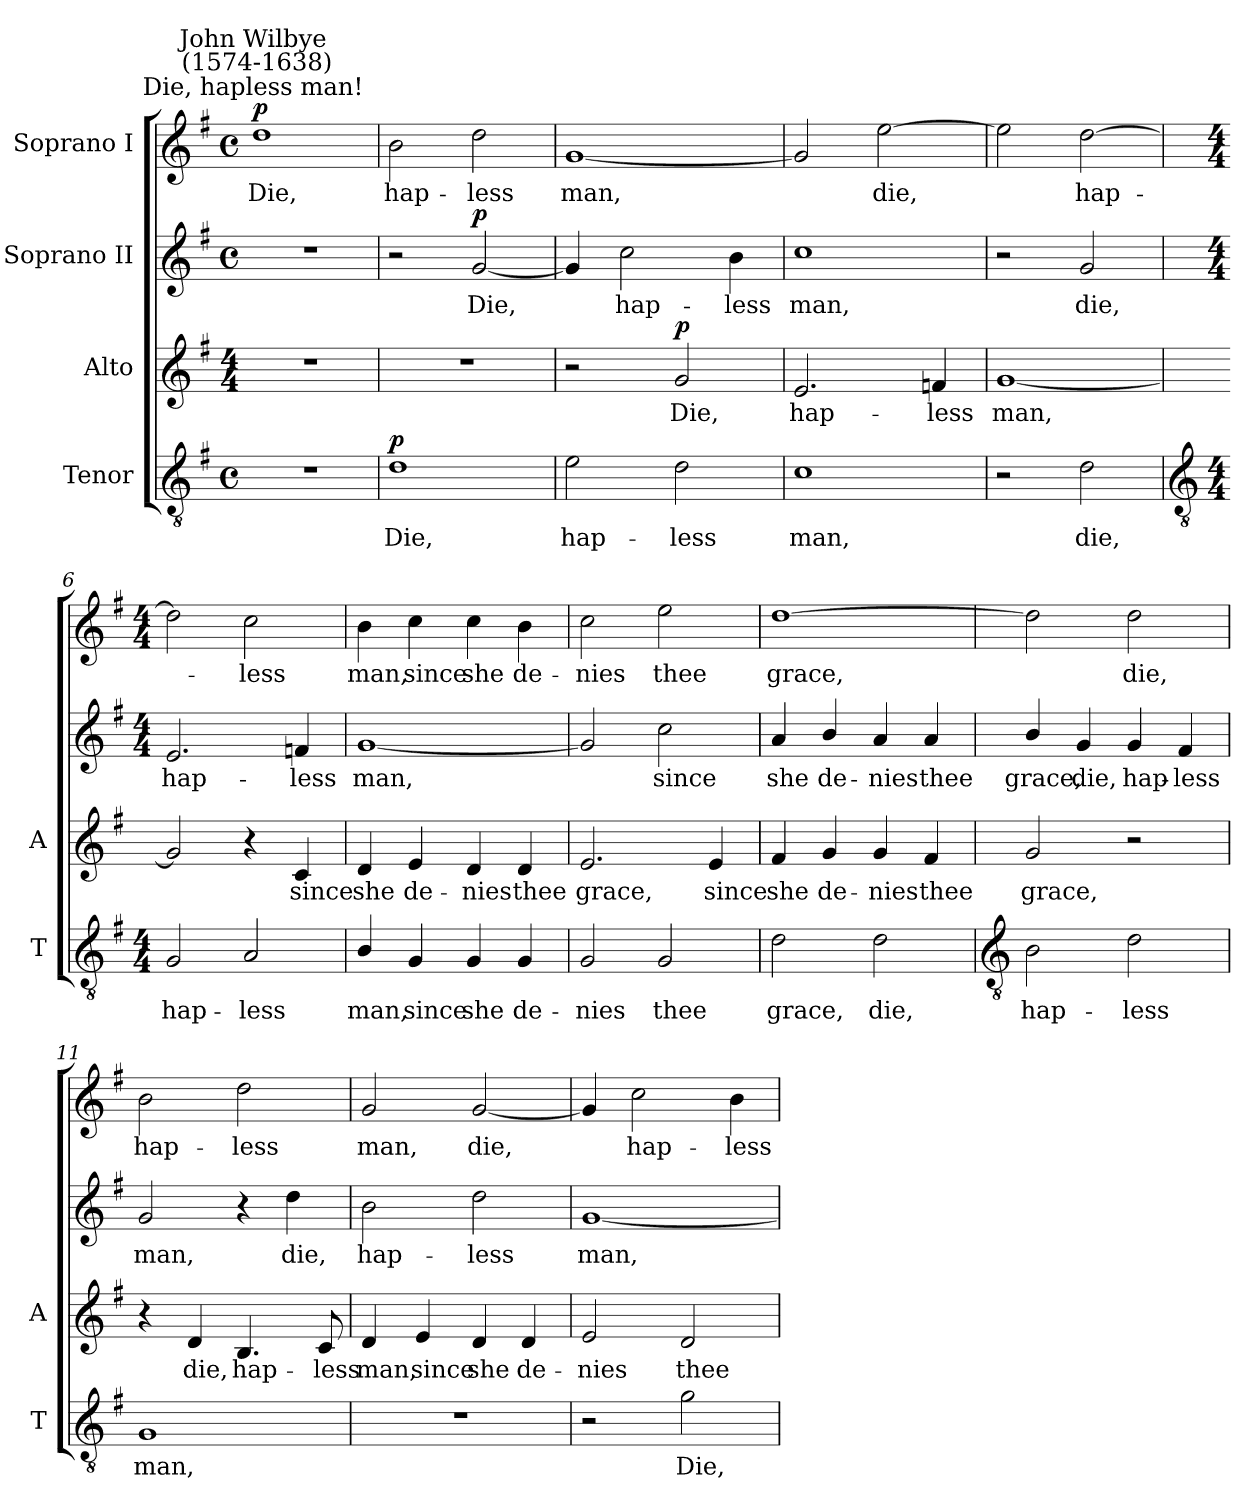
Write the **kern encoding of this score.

**kern	**text	**dynam	**kern	**text	**dynam	**kern	**text	**dynam	**kern	**text	**dynam
*part4	*part4	*part4	*part3	*part3	*part3	*part2	*part2	*part2	*part1	*part1	*part1
*staff4	*staff4	*staff4	*staff3	*staff3	*staff3	*staff2	*staff2	*staff2	*staff1	*staff1	*staff1
*I"Tenor	*	*	*I"Alto	*	*	*I"Soprano II	*	*	*I"Soprano I	*	*
*I'T	*	*	*I'A	*	*	*	*	*	*	*	*
*clefGv2	*	*	*clefG2	*	*	*clefG2	*	*	*clefG2	*	*
*k[f#]	*	*	*k[f#]	*	*	*k[f#]	*	*	*k[f#]	*	*
*G:	*	*	*G:	*	*	*G:	*	*	*G:	*	*
*M4/4	*	*	*M4/4	*	*	*M4/4	*	*	*M4/4	*	*
*met(c)	*	*	*	*	*	*met(c)	*	*	*met(c)	*	*
=1	=1	=1	=1	=1	=1	=1	=1	=1	=1	=1	=1
!	!	!	!	!	!	!	!	!	!LO:TX:a:cj:t=Die, hapless man!	!	!
!	!	!	!	!	!	!	!	!	!LO:TX:a:cj:t=John Wilbye\n (1574-1638)	!	!
!	!	!	!	!	!	!	!	!	!	!LO:LY:b	!LO:DY:b
1r	.	.	1r	.	.	1r	.	.	1dd	Die,	p
=2	=2	=2	=2	=2	=2	=2	=2	=2	=2	=2	=2
!	!LO:LY:b	!LO:DY:b	!	!	!	!	!	!	!	!LO:LY:b	!
1d	Die,	p	1r	.	.	2r	.	.	2b	hap-	.
!	!	!	!	!	!	!	!LO:LY:b	!LO:DY:b	!	!LO:LY:b	!
.	.	.	.	.	.	[2g	Die,	p	2dd	-less	.
=3	=3	=3	=3	=3	=3	=3	=3	=3	=3	=3	=3
!	!LO:LY:b	!	!	!	!	!	!	!	!	!LO:LY:b	!
2e	hap-	.	2r	.	.	4g]	.	.	[1g	man,	.
!	!	!	!	!	!	!	!LO:LY:b	!	!	!	!
.	.	.	.	.	.	2cc	hap-	.	.	.	.
!	!LO:LY:b	!	!	!LO:LY:b	!LO:DY:b	!	!	!	!	!	!
2d	-less	.	2g	Die,	p	.	.	.	.	.	.
!	!	!	!	!	!	!	!LO:LY:b	!	!	!	!
.	.	.	.	.	.	4b	-less	.	.	.	.
=4	=4	=4	=4	=4	=4	=4	=4	=4	=4	=4	=4
!	!LO:LY:b	!	!	!LO:LY:b	!	!	!LO:LY:b	!	!	!	!
1c	man,	.	2.e	hap-	.	1cc	man,	.	2g]	.	.
!	!	!	!	!	!	!	!	!	!	!LO:LY:b	!
.	.	.	.	.	.	.	.	.	[2ee	die,	.
!	!	!	!	!LO:LY:b	!	!	!	!	!	!	!
.	.	.	4fn	-less	.	.	.	.	.	.	.
=5	=5	=5	=5	=5	=5	=5	=5	=5	=5	=5	=5
!	!	!	!	!LO:LY:b	!	!	!	!	!	!	!
2r	.	.	[1g	man,	.	2r	.	.	2ee]	.	.
!	!LO:LY:b	!	!	!	!	!	!LO:LY:b	!	!	!LO:LY:b	!
2d	die,	.	.	.	.	2g	die,	.	[2dd	hap-	.
!!LO:LB:g=z
=6	=6	=6	=6	=6	=6	=6	=6	=6	=6	=6	=6
*clefGv2	*	*	*	*	*	*	*	*	*	*	*
*M4/4	*	*	*	*	*	*M4/4	*	*	*M4/4	*	*
!	!LO:LY:b	!	!	!	!	!	!LO:LY:b	!	!	!	!
2G	hap-	.	2g]	.	.	2.e	hap-	.	2dd]	.	.
!	!LO:LY:b	!	!	!	!	!	!	!	!	!LO:LY:b	!
2A	-less	.	4r	.	.	.	.	.	2cc	less	.
!	!	!	!	!LO:LY:b	!	!	!LO:LY:b	!	!	!	!
.	.	.	4c	since	.	4fn	-less	.	.	.	.
=7	=7	=7	=7	=7	=7	=7	=7	=7	=7	=7	=7
!	!LO:LY:b	!	!	!LO:LY:b	!	!	!LO:LY:b	!	!	!LO:LY:b	!
4B/	man,	.	4d	she	.	[1g	man,	.	4b	man,	.
!	!LO:LY:b	!	!	!LO:LY:b	!	!	!	!	!	!LO:LY:b	!
4G	since	.	4e	de-	.	.	.	.	4cc	since	.
!	!LO:LY:b	!	!	!LO:LY:b	!	!	!	!	!	!LO:LY:b	!
4G	she	.	4d	-nies	.	.	.	.	4cc	she	.
!	!LO:LY:b	!	!	!LO:LY:b	!	!	!	!	!	!LO:LY:b	!
4G	de-	.	4d	thee	.	.	.	.	4b	de-	.
=8	=8	=8	=8	=8	=8	=8	=8	=8	=8	=8	=8
!	!LO:LY:b	!	!	!LO:LY:b	!	!	!	!	!	!LO:LY:b	!
2G	-nies	.	2.e	grace,	.	2g]	.	.	2cc	-nies	.
!	!LO:LY:b	!	!	!	!	!	!LO:LY:b	!	!	!LO:LY:b	!
2G	thee	.	.	.	.	2cc	since	.	2ee	thee	.
!	!	!	!	!LO:LY:b	!	!	!	!	!	!	!
.	.	.	4e	since	.	.	.	.	.	.	.
=9	=9	=9	=9	=9	=9	=9	=9	=9	=9	=9	=9
!	!LO:LY:b	!	!	!LO:LY:b	!	!	!LO:LY:b	!	!	!LO:LY:b	!
2d	grace,	.	4f#	she	.	4a	she	.	[1dd	grace,	.
!	!	!	!	!LO:LY:b	!	!	!LO:LY:b	!	!	!	!
.	.	.	4g	de-	.	4b/	de-	.	.	.	.
!	!LO:LY:b	!	!	!LO:LY:b	!	!	!LO:LY:b	!	!	!	!
2d	die,	.	4g	-nies	.	4a	-nies	.	.	.	.
!	!	!	!	!LO:LY:b	!	!	!LO:LY:b	!	!	!	!
.	.	.	4f#	thee	.	4a	thee	.	.	.	.
!!LO:LB:g=z
=10	=10	=10	=10	=10	=10	=10	=10	=10	=10	=10	=10
*clefGv2	*	*	*	*	*	*	*	*	*	*	*
!	!LO:LY:b	!	!	!LO:LY:b	!	!	!LO:LY:b	!	!	!	!
2B	hap-	.	2g	grace,	.	4b/	grace,	.	2dd]	.	.
!	!	!	!	!	!	!	!LO:LY:b	!	!	!	!
.	.	.	.	.	.	4g	die,	.	.	.	.
!	!LO:LY:b	!	!	!	!	!	!LO:LY:b	!	!	!LO:LY:b	!
2d	-less	.	2r	.	.	4g	hap-	.	2dd	die,	.
!	!	!	!	!	!	!	!LO:LY:b	!	!	!	!
.	.	.	.	.	.	4f#	-less	.	.	.	.
=11	=11	=11	=11	=11	=11	=11	=11	=11	=11	=11	=11
!	!LO:LY:b	!	!	!	!	!	!LO:LY:b	!	!	!LO:LY:b	!
1G	man,	.	4r	.	.	2g	man,	.	2b	hap-	.
!	!	!	!	!LO:LY:b	!	!	!	!	!	!	!
.	.	.	4d	die,	.	.	.	.	.	.	.
!	!	!	!	!LO:LY:b	!	!	!	!	!	!LO:LY:b	!
.	.	.	4.B	hap-	.	4r	.	.	2dd	-less	.
!	!	!	!	!	!	!	!LO:LY:b	!	!	!	!
.	.	.	.	.	.	4dd	die,	.	.	.	.
!	!	!	!	!LO:LY:b	!	!	!	!	!	!	!
.	.	.	8c	-less	.	.	.	.	.	.	.
=12	=12	=12	=12	=12	=12	=12	=12	=12	=12	=12	=12
!	!	!	!	!LO:LY:b	!	!	!LO:LY:b	!	!	!LO:LY:b	!
1r	.	.	4d	man,	.	2b	hap-	.	2g	man,	.
!	!	!	!	!LO:LY:b	!	!	!	!	!	!	!
.	.	.	4e	since	.	.	.	.	.	.	.
!	!	!	!	!LO:LY:b	!	!	!LO:LY:b	!	!	!LO:LY:b	!
.	.	.	4d	she	.	2dd	-less	.	[2g	die,	.
!	!	!	!	!LO:LY:b	!	!	!	!	!	!	!
.	.	.	4d	de-	.	.	.	.	.	.	.
=13	=13	=13	=13	=13	=13	=13	=13	=13	=13	=13	=13
!	!	!	!	!LO:LY:b	!	!	!LO:LY:b	!	!	!	!
2r	.	.	2e	-nies	.	[1g	man,	.	4g]	.	.
!	!	!	!	!	!	!	!	!	!	!LO:LY:b	!
.	.	.	.	.	.	.	.	.	2cc	hap-	.
!	!LO:LY:b	!	!	!LO:LY:b	!	!	!	!	!	!	!
2g	Die,	.	2d	thee	.	.	.	.	.	.	.
!	!	!	!	!	!	!	!	!	!	!LO:LY:b	!
.	.	.	.	.	.	.	.	.	4b	-less	.
=	=	=	=	=	=	=	=	=	=	=	=
*-	*-	*-	*-	*-	*-	*-	*-	*-	*-	*-	*-
